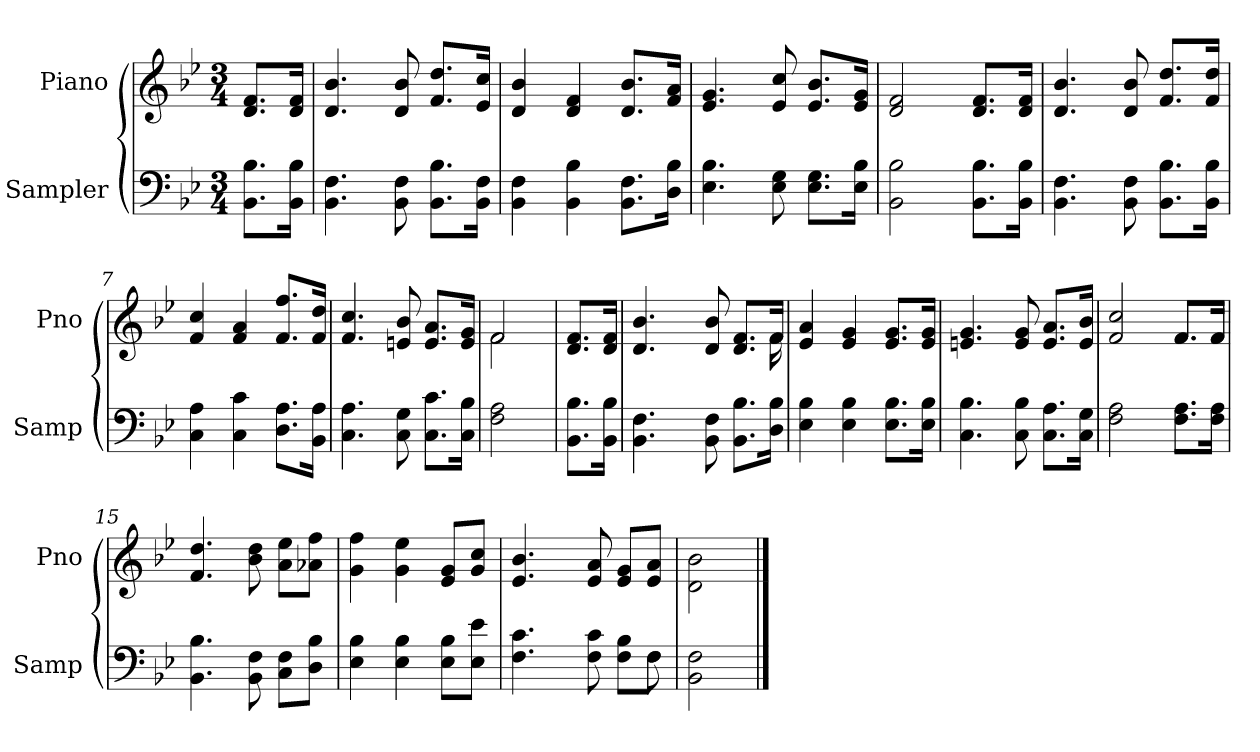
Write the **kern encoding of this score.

**kern	**kern
*part2	*part1
*staff2	*staff1
*I"Sampler	*I"Piano
*I'Samp	*I'Pno
*clefF4	*clefG2
*k[b-e-]	*k[b-e-]
*B-:	*B-:
*M3/4	*M3/4
=1	=1
8.BB-\ 8.B-\L	8.d/ 8.f/L
16BB-\ 16B-\Jk	16d/ 16f/Jk
=2	=2
4.BB- 4.F	4.d 4.b-
8BB- 8F	8d 8b-
8.BB-\ 8.B-\L	8.f/ 8.dd/L
16BB-\ 16F\Jk	16e-/ 16cc/Jk
=3	=3
4BB- 4F	4d 4b-
4BB- 4B-	4d 4f
8.BB-\ 8.F\L	8.d/ 8.b-/L
16D\ 16B-\Jk	16f/ 16a/Jk
=4	=4
4.E- 4.B-	4.e- 4.g
8E- 8G	8e- 8cc
8.E-\ 8.G\L	8.e-/ 8.b-/L
16E-\ 16B-\Jk	16e-/ 16g/Jk
=5	=5
2BB- 2B-	2d 2f
8.BB-\ 8.B-\L	8.d/ 8.f/L
16BB-\ 16B-\Jk	16d/ 16f/Jk
=6	=6
4.BB- 4.F	4.d 4.b-
8BB- 8F	8d 8b-
8.BB-\ 8.B-\L	8.f/ 8.dd/L
16BB-\ 16B-\Jk	16f/ 16dd/Jk
=7	=7
4C 4A	4f 4cc
4C 4c	4f 4a
8.D\ 8.A\L	8.f/ 8.ff/L
16BB-\ 16A\Jk	16f/ 16dd/Jk
=8	=8
4.C 4.A	4.f 4.cc
8C 8G	8en 8b-
8.C\ 8.c\L	8.e/ 8.a/L
16C\ 16B-\Jk	16e/ 16g/Jk
=9	=9
*	*^
2F 2A	2f/	2f
*	*v	*v
=10	=10
8.BB-\ 8.B-\L	8.d/ 8.f/L
16BB-\ 16B-\Jk	16d/ 16f/Jk
=11	=11
*	*^
4.BB- 4.F	4.d 4.b-	8.ryy
*	*v	*v
8BB- 8F	8d 8b-
8.BB-\ 8.B-\L	8.d/ 8.f/L
*	*^
16D\ 16B-\Jk	16f/Jk	16f
*	*v	*v
=12	=12
4E- 4B-	4e- 4a
4E- 4B-	4e- 4g
8.E-\ 8.B-\L	8.e-/ 8.g/L
16E-\ 16B-\Jk	16e-/ 16g/Jk
=13	=13
4.C 4.B-	4.en 4.g
8C 8B-	8e 8g
8.C\ 8.A\L	8.e/ 8.a/L
16C\ 16G\Jk	16e/ 16b-/Jk
=14	=14
*	*^
2F 2A	2f 2cc	2ryy
8.F\ 8.A\L	8.f/L	8.f/L
16F\ 16A\Jk	16f/Jk	16f/Jk
*	*v	*v
=15	=15
4.BB- 4.B-	4.f 4.dd
8BB- 8F	8b- 8dd
8C\ 8F\L	8a\ 8ee-\L
8D\ 8B-\J	8a-X\ 8ff\J
=16	=16
4E- 4B-	4g 4ff
4E- 4B-	4g 4ee-
8E-\ 8B-\L	8e-/ 8g/L
8E-\ 8e-\J	8g/ 8cc/J
=17	=17
*^	*
4.F 4.c	8ryy	4.e- 4.b-
*v	*v	*
8F 8c	8e- 8a
8F\ 8B-\L	8e-/ 8g/L
*^	*
8F\J	8F	8e-/ 8a/J
*v	*v	*
=18	=18
2BB- 2F	2d\ 2b-\
==	==
*-	*-
